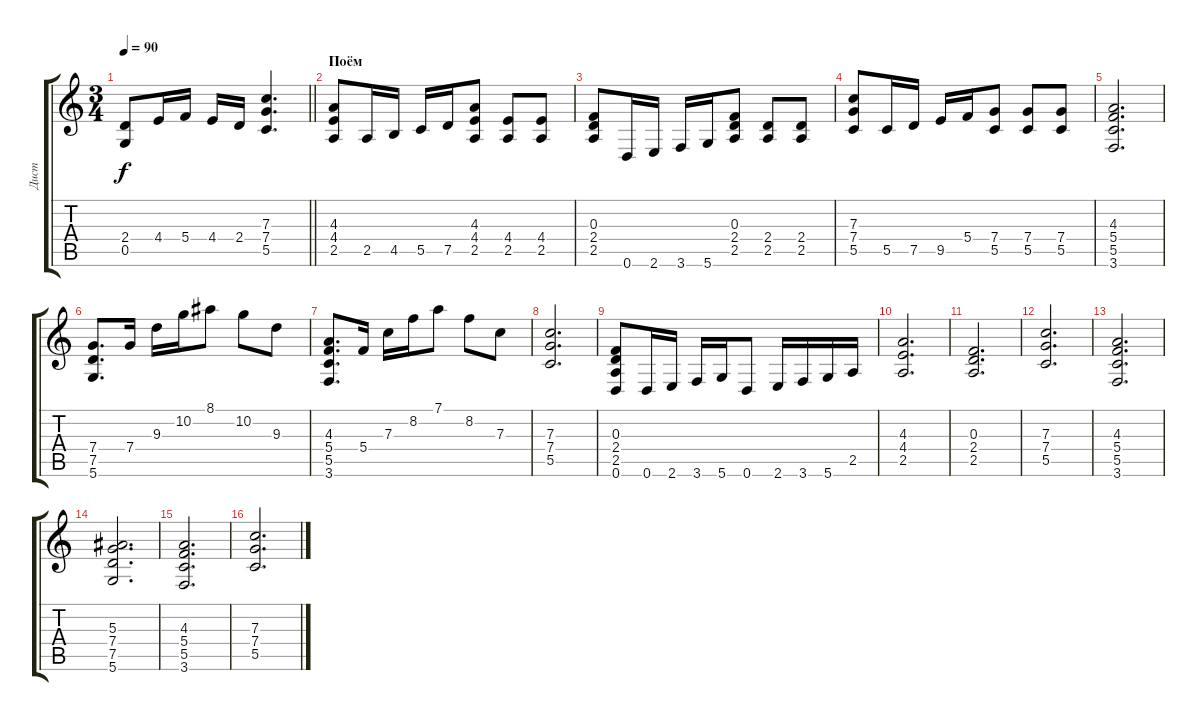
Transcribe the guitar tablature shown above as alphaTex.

\track ("Дист" "Дист") {instrument distortionguitar}
\staff {score tabs}
\tuning (D4 A3 F3 C3 G2 D2) {hide}
\ts (3 4)
\tempo 90
\clef g2
\barLineRight lightlight
\ks c
(2.4 0.5).8{dy f} 4.4.16 5.4.16 4.4.16 2.4.16 (7.3 7.4 5.5).4{d} |
\section ("" "Поём")
(4.3 4.4 2.5).8 2.5.16 4.5.16 5.5.16 7.5.16 (4.3 4.4 2.5).8 (4.4 2.5).8 (4.4 2.5).8 |
(0.3 2.4 2.5).8 0.6.16 2.6.16 3.6.16 5.6.16 (0.3 2.4 2.5).8 (2.4 2.5).8 (2.4 2.5).8 |
(7.3 7.4 5.5).8 5.5.16 7.5.16 9.5.16 5.4.16 (7.4 5.5).8 (7.4 5.5).8 (7.4 5.5).8 |
(4.3 5.4 5.5 3.6).2{d} |
(7.4 7.5 5.6).8{d} 7.4.16 9.3.16 10.2.16 8.1.8 10.2.8 9.3.8 |
(4.3 5.4 5.5 3.6).8{d} 5.4.16 7.3.16 8.2.16 7.1.8 8.2.8 7.3.8 |
(7.3 7.4 5.5).2{d} |
(0.3 2.4 2.5 0.6).8 0.6.16 2.6.16 3.6.16 5.6.16 0.6.8 2.6.16 3.6.16 5.6.16 2.5.16 |
(4.3 4.4 2.5).2{d} |
(0.3 2.4 2.5).2{d} |
(7.3 7.4 5.5).2{d} |
(4.3 5.4 5.5 3.6).2{d} |
(5.3 7.4 7.5 5.6).2{d} |
(4.3 5.4 5.5 3.6).2{d} |
(7.3 7.4 5.5).2{d}
